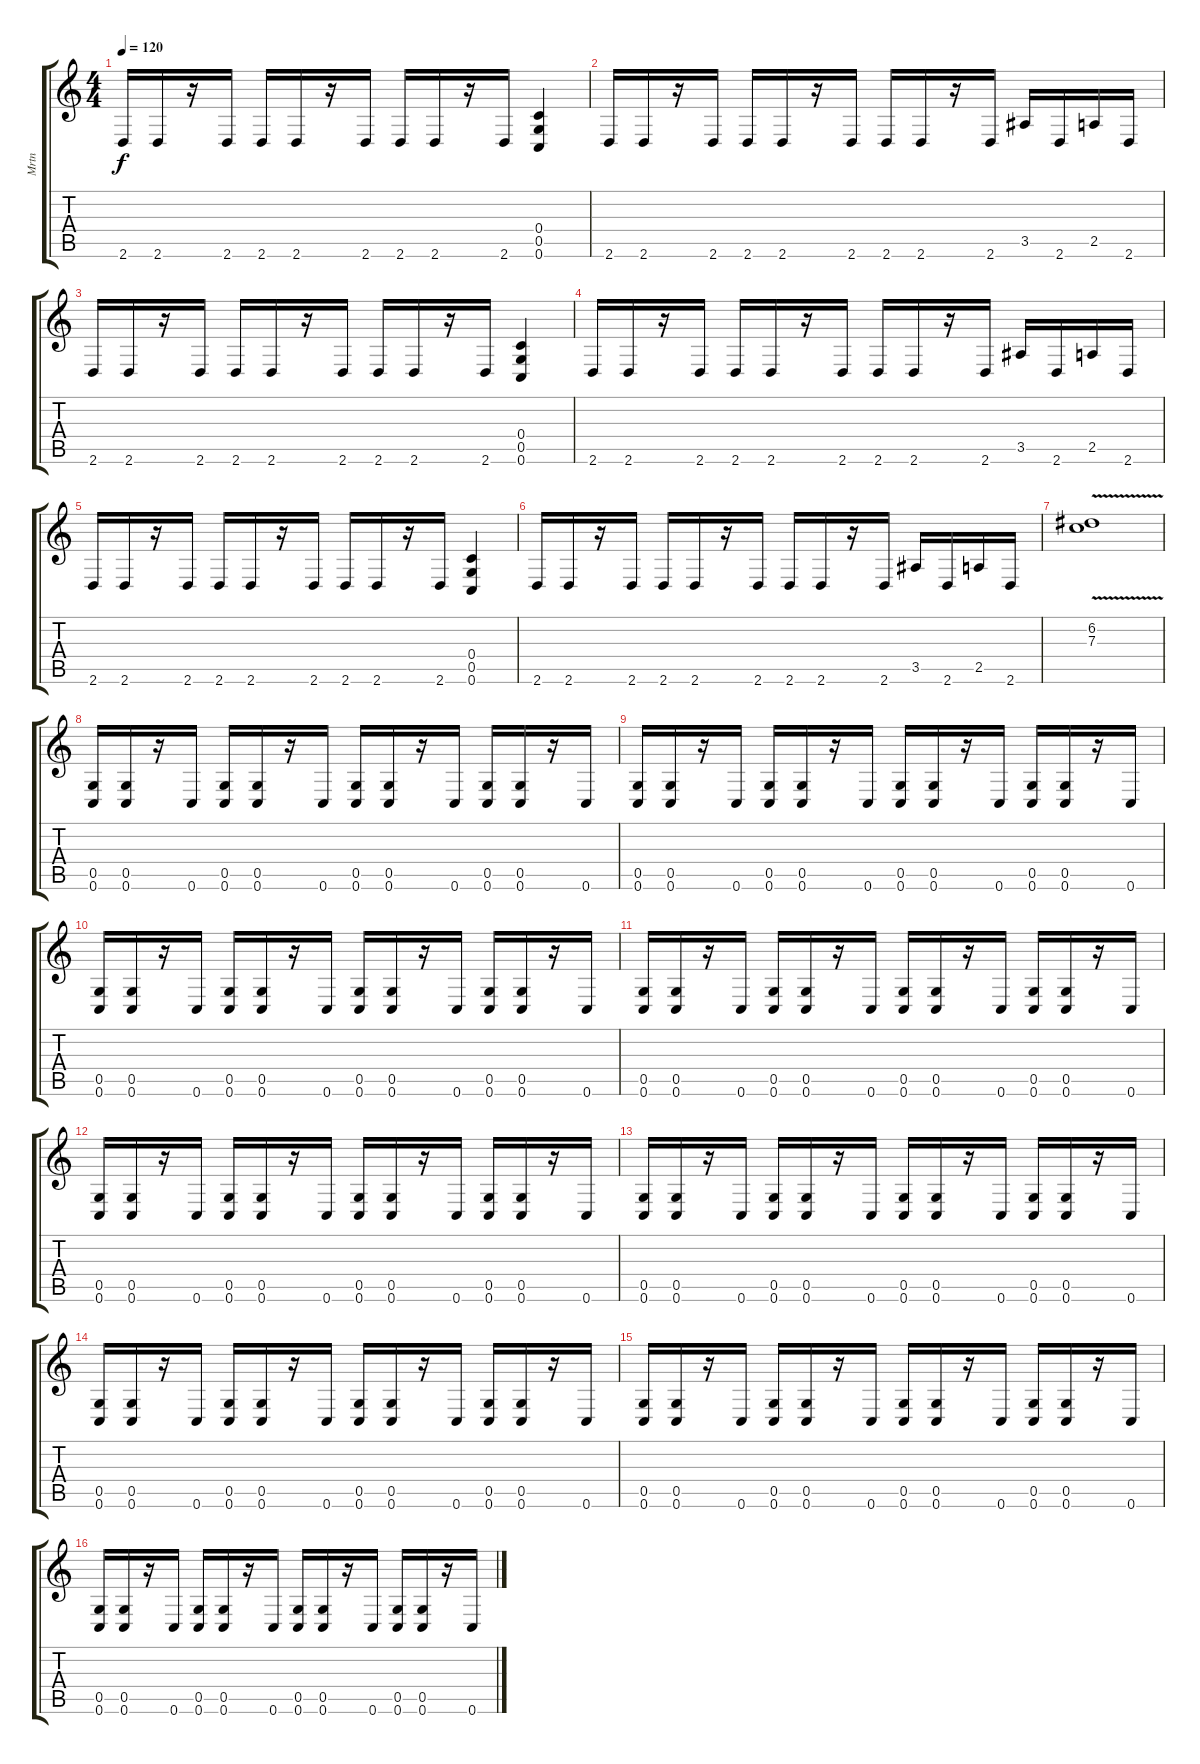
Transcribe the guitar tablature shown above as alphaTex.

\track ("Mrtn" "Mrtn") {instrument distortionguitar}
\staff {score tabs}
\tuning (D4 A3 F3 C3 G2 C2) {hide}
\ts (4 4)
\tempo 120
\clef g2
\ks c
2.6.16{dy f} 2.6.16 r.16 2.6.16 2.6.16 2.6.16 r.16 2.6.16 2.6.16 2.6.16 r.16 2.6.16 (0.4 0.5 0.6).4 |
2.6.16 2.6.16 r.16 2.6.16 2.6.16 2.6.16 r.16 2.6.16 2.6.16 2.6.16 r.16 2.6.16 3.5.16 2.6.16 2.5.16 2.6.16 |
2.6.16 2.6.16 r.16 2.6.16 2.6.16 2.6.16 r.16 2.6.16 2.6.16 2.6.16 r.16 2.6.16 (0.4 0.5 0.6).4 |
2.6.16 2.6.16 r.16 2.6.16 2.6.16 2.6.16 r.16 2.6.16 2.6.16 2.6.16 r.16 2.6.16 3.5.16 2.6.16 2.5.16 2.6.16 |
2.6.16 2.6.16 r.16 2.6.16 2.6.16 2.6.16 r.16 2.6.16 2.6.16 2.6.16 r.16 2.6.16 (0.4 0.5 0.6).4 |
2.6.16 2.6.16 r.16 2.6.16 2.6.16 2.6.16 r.16 2.6.16 2.6.16 2.6.16 r.16 2.6.16 3.5.16 2.6.16 2.5.16 2.6.16 |
(6.2{v} 7.3{v}).1 |
(0.5 0.6).16 (0.5 0.6).16 r.16 0.6.16 (0.5 0.6).16 (0.5 0.6).16 r.16 0.6.16 (0.5 0.6).16 (0.5 0.6).16 r.16 0.6.16 (0.5 0.6).16 (0.5 0.6).16 r.16 0.6.16 |
(0.5 0.6).16 (0.5 0.6).16 r.16 0.6.16 (0.5 0.6).16 (0.5 0.6).16 r.16 0.6.16 (0.5 0.6).16 (0.5 0.6).16 r.16 0.6.16 (0.5 0.6).16 (0.5 0.6).16 r.16 0.6.16 |
(0.5 0.6).16 (0.5 0.6).16 r.16 0.6.16 (0.5 0.6).16 (0.5 0.6).16 r.16 0.6.16 (0.5 0.6).16 (0.5 0.6).16 r.16 0.6.16 (0.5 0.6).16 (0.5 0.6).16 r.16 0.6.16 |
(0.5 0.6).16 (0.5 0.6).16 r.16 0.6.16 (0.5 0.6).16 (0.5 0.6).16 r.16 0.6.16 (0.5 0.6).16 (0.5 0.6).16 r.16 0.6.16 (0.5 0.6).16 (0.5 0.6).16 r.16 0.6.16 |
(0.5 0.6).16 (0.5 0.6).16 r.16 0.6.16 (0.5 0.6).16 (0.5 0.6).16 r.16 0.6.16 (0.5 0.6).16 (0.5 0.6).16 r.16 0.6.16 (0.5 0.6).16 (0.5 0.6).16 r.16 0.6.16 |
(0.5 0.6).16 (0.5 0.6).16 r.16 0.6.16 (0.5 0.6).16 (0.5 0.6).16 r.16 0.6.16 (0.5 0.6).16 (0.5 0.6).16 r.16 0.6.16 (0.5 0.6).16 (0.5 0.6).16 r.16 0.6.16 |
(0.5 0.6).16 (0.5 0.6).16 r.16 0.6.16 (0.5 0.6).16 (0.5 0.6).16 r.16 0.6.16 (0.5 0.6).16 (0.5 0.6).16 r.16 0.6.16 (0.5 0.6).16 (0.5 0.6).16 r.16 0.6.16 |
(0.5 0.6).16 (0.5 0.6).16 r.16 0.6.16 (0.5 0.6).16 (0.5 0.6).16 r.16 0.6.16 (0.5 0.6).16 (0.5 0.6).16 r.16 0.6.16 (0.5 0.6).16 (0.5 0.6).16 r.16 0.6.16 |
(0.5 0.6).16 (0.5 0.6).16 r.16 0.6.16 (0.5 0.6).16 (0.5 0.6).16 r.16 0.6.16 (0.5 0.6).16 (0.5 0.6).16 r.16 0.6.16 (0.5 0.6).16 (0.5 0.6).16 r.16 0.6.16
